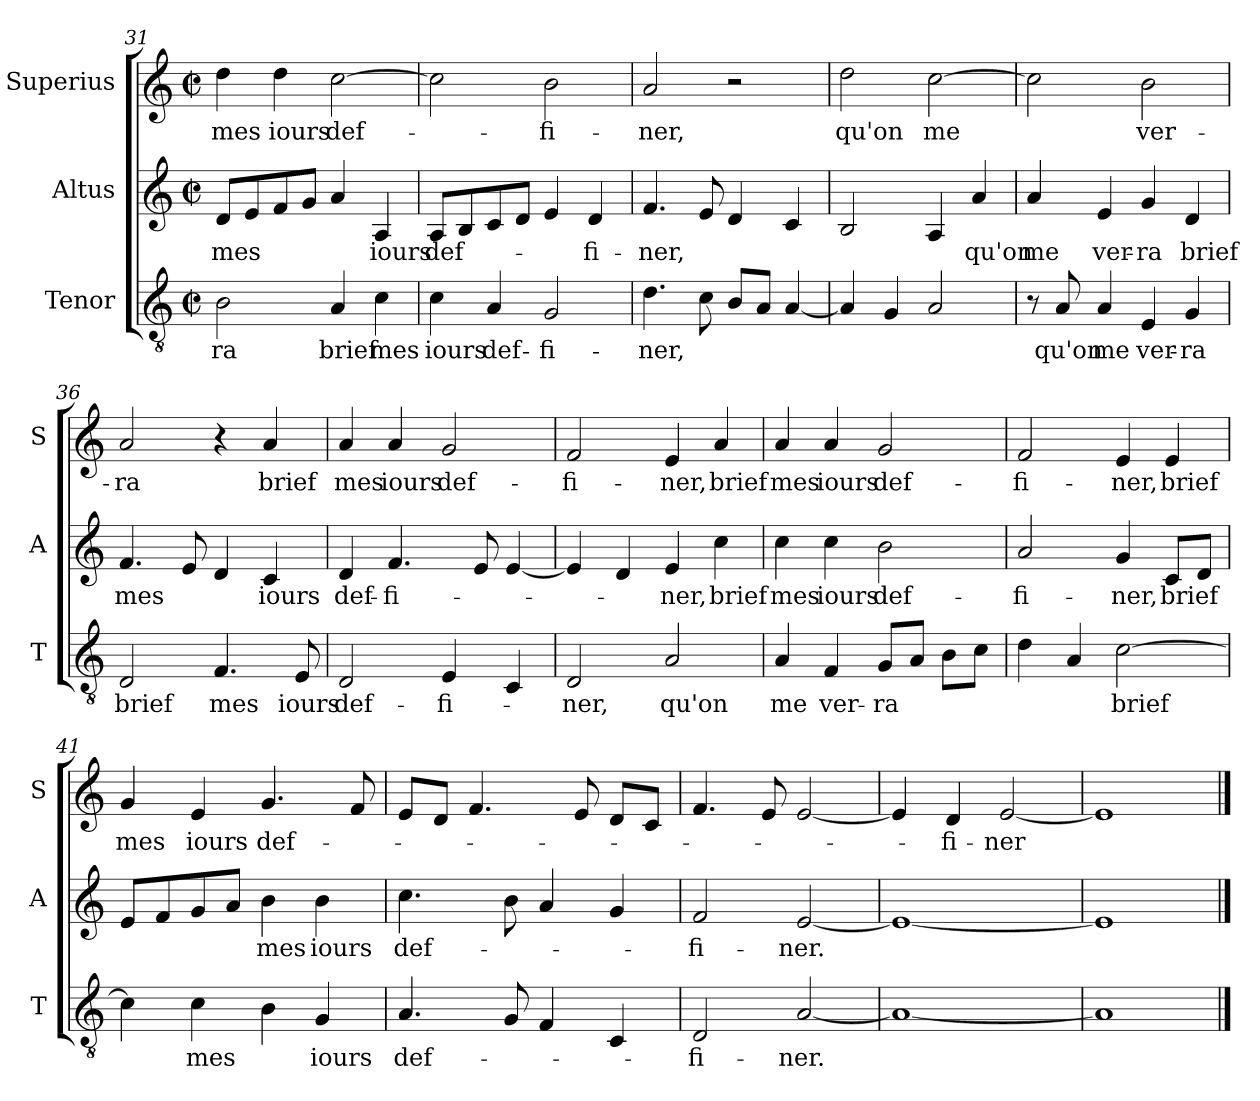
**kern	**text	**kern	**text	**kern	**text
*part3	*part3	*part2	*part2	*part1	*part1
*staff3	*staff3	*staff2	*staff2	*staff1	*staff1
*I"Tenor	*	*I"Altus	*	*I"Superius	*
*I'T	*	*I'A	*	*I'S	*
*clefGv2	*	*clefG2	*	*clefG2	*
*k[]	*	*k[]	*	*k[]	*
*C:	*	*C:	*	*C:	*
*M2/2	*	*M2/2	*	*M2/2	*
*met(c|)	*	*met(c|)	*	*met(c|)	*
=31	=31	=31	=31	=31	=31
!	!LO:LY:b	!	!LO:LY:b	!	!LO:LY:b
2B\	-ra	8d/L	mes	4dd\	mes
.	.	8e/	.	.	.
!	!	!	!	!	!LO:LY:b
.	.	8f/	.	4dd\	iours
.	.	8g/J	.	.	.
!	!LO:LY:b	!	!	!	!LO:LY:b
4A/	brief	4a/	.	[2cc\	def-
!	!LO:LY:b	!	!LO:LY:b	!	!
4c\	mes	4A/	iours	.	.
=32	=32	=32	=32	=32	=32
!	!LO:LY:b	!	!LO:LY:b	!	!
4c\	iours	8A/L	def-	2cc\]	.
.	.	8B/	.	.	.
!	!LO:LY:b	!	!	!	!
4A/	def-	8c/	.	.	.
.	.	8d/J	.	.	.
!	!LO:LY:b	!	!	!	!LO:LY:b
2G/	-fi-	4e/	.	2b\	-fi-
!	!	!	!LO:LY:b	!	!
.	.	4d/	-fi-	.	.
=33	=33	=33	=33	=33	=33
!	!LO:LY:b	!	!LO:LY:b	!	!LO:LY:b
4.d\	-ner,	4.f/	-ner,	2a/	-ner,
8c\	.	8e/	.	.	.
8B/L	.	4d/	.	2r	.
8A/J	.	.	.	.	.
[4A/	.	4c/	.	.	.
=34	=34	=34	=34	=34	=34
!	!	!	!	!	!LO:LY:b
4A/]	.	2B/	.	2dd\	qu'on
4G/	.	.	.	.	.
!	!	!	!	!	!LO:LY:b
2A/	.	4A/	.	[2cc\	me
!	!	!	!LO:LY:b	!	!
.	.	4a/	qu'on	.	.
=35	=35	=35	=35	=35	=35
!	!	!	!LO:LY:b	!	!
8r	.	4a/	me	2cc\]	.
!	!LO:LY:b	!	!	!	!
8A/	qu'on	.	.	.	.
!	!LO:LY:b	!	!LO:LY:b	!	!
4A/	me	4e/	ver-	.	.
!	!LO:LY:b	!	!LO:LY:b	!	!LO:LY:b
4E/	ver-	4g/	-ra	2b\	ver-
!	!LO:LY:b	!	!LO:LY:b	!	!
4G/	-ra	4d/	brief	.	.
!!LO:PB:g=z
=36	=36	=36	=36	=36	=36
!	!LO:LY:b	!	!LO:LY:b	!	!LO:LY:b
2D/	brief	4.f/	mes	2a/	-ra
.	.	8e/	.	.	.
!	!LO:LY:b	!	!	!	!
4.F/	mes	4d/	.	4r	.
!	!	!	!LO:LY:b	!	!LO:LY:b
.	.	4c/	iours	4a/	brief
!	!LO:LY:b	!	!	!	!
8E/	iours	.	.	.	.
=37	=37	=37	=37	=37	=37
!	!LO:LY:b	!	!LO:LY:b	!	!LO:LY:b
2D/	def-	4d/	def-	4a/	mes
!	!	!	!LO:LY:b	!	!LO:LY:b
.	.	4.f/	-fi-	4a/	iours
!	!LO:LY:b	!	!	!	!LO:LY:b
4E/	-fi-	.	.	2g/	def-
.	.	8e/	.	.	.
4C/	.	[4e/	.	.	.
=38	=38	=38	=38	=38	=38
!	!LO:LY:b	!	!	!	!LO:LY:b
2D/	-ner,	4e/]	.	2f/	-fi-
.	.	4d/	.	.	.
!	!LO:LY:b	!	!LO:LY:b	!	!LO:LY:b
2A/	qu'on	4e/	-ner,	4e/	-ner,
!	!	!	!LO:LY:b	!	!LO:LY:b
.	.	4cc\	brief	4a/	brief
=39	=39	=39	=39	=39	=39
!	!LO:LY:b	!	!LO:LY:b	!	!LO:LY:b
4A/	me	4cc\	mes	4a/	mes
!	!LO:LY:b	!	!LO:LY:b	!	!LO:LY:b
4F/	ver-	4cc\	iours	4a/	iours
!	!LO:LY:b	!	!LO:LY:b	!	!LO:LY:b
8G/L	-ra	2b\	def-	2g/	def-
8A/J	.	.	.	.	.
8B\L	.	.	.	.	.
8c\J	.	.	.	.	.
=40	=40	=40	=40	=40	=40
!	!	!	!LO:LY:b	!	!LO:LY:b
4d\	.	2a/	-fi-	2f/	-fi-
4A/	.	.	.	.	.
!	!LO:LY:b	!	!LO:LY:b	!	!LO:LY:b
[2c\	brief	4g/	-ner,	4e/	-ner,
!	!	!	!LO:LY:b	!	!LO:LY:b
.	.	8c/L	brief	4e/	brief
.	.	8d/J	.	.	.
!!LO:LB:g=z
=41	=41	=41	=41	=41	=41
!	!	!	!	!	!LO:LY:b
4c\]	.	8e/L	.	4g/	mes
.	.	8f/	.	.	.
!	!LO:LY:b	!	!	!	!LO:LY:b
4c\	mes	8g/	.	4e/	iours
.	.	8a/J	.	.	.
!	!	!	!LO:LY:b	!	!LO:LY:b
4B\	.	4b\	mes	4.g/	def-
!	!LO:LY:b	!	!LO:LY:b	!	!
4G/	iours	4b\	iours	.	.
.	.	.	.	8f/	.
=42	=42	=42	=42	=42	=42
!	!LO:LY:b	!	!LO:LY:b	!	!
4.A/	def-	4.cc\	def-	8e/L	.
.	.	.	.	8d/J	.
.	.	.	.	4.f/	.
8G/	.	8b\	.	.	.
4F/	.	4a/	.	.	.
.	.	.	.	8e/	.
4C/	.	4g/	.	8d/L	.
.	.	.	.	8c/J	.
=43	=43	=43	=43	=43	=43
!	!LO:LY:b	!	!LO:LY:b	!	!
2D/	-fi-	2f/	-fi-	4.f/	.
.	.	.	.	8e/	.
!	!LO:LY:b	!	!LO:LY:b	!	!
[2A/	-ner.	[2e/	-ner.	[2e/	.
=44	=44	=44	=44	=44	=44
1A_	.	1e_	.	4e/]	.
!	!	!	!	!	!LO:LY:b
.	.	.	.	4d/	-fi-
!	!	!	!	!	!LO:LY:b
.	.	.	.	[2e/	-ner
=45	=45	=45	=45	=45	=45
1A]	.	1e]	.	1e]	.
==	==	==	==	==	==
*-	*-	*-	*-	*-	*-
